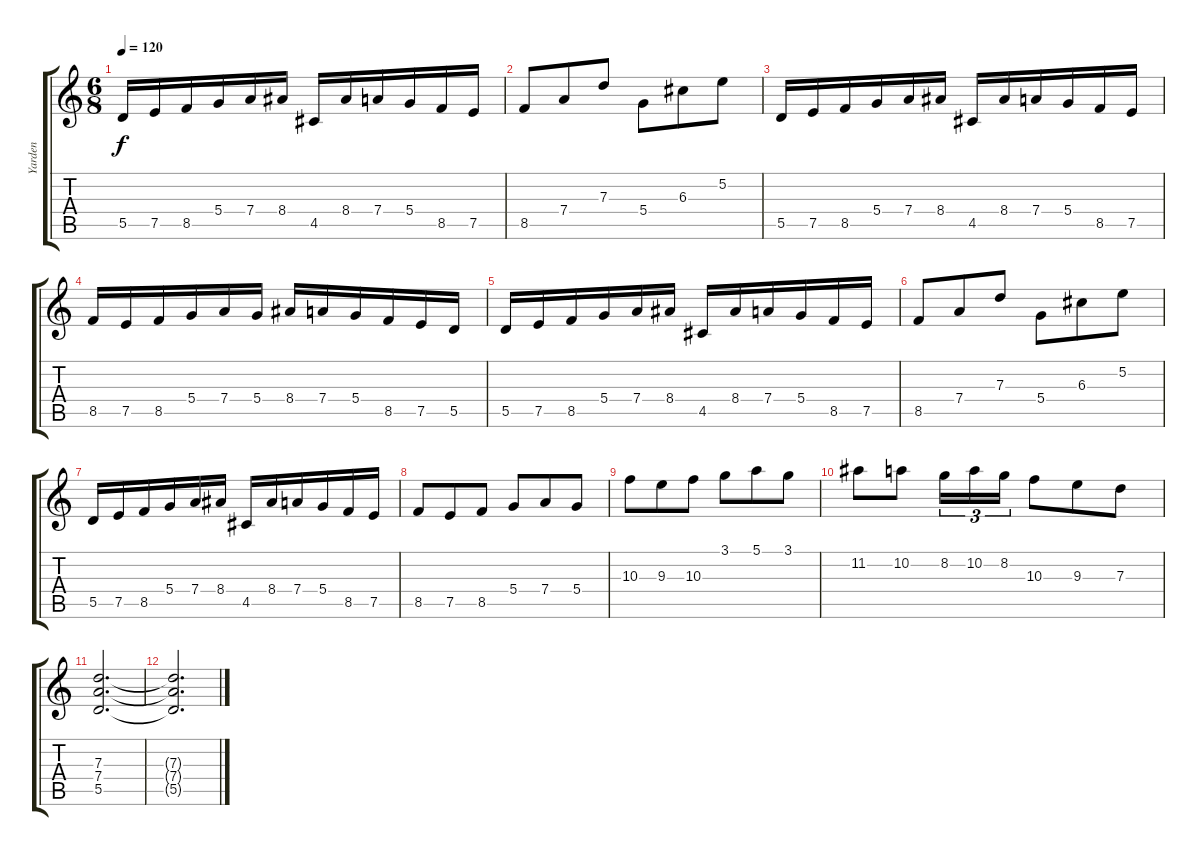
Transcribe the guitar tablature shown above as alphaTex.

\track ("Yarden" "Yarden") {instrument distortionguitar}
\staff {score tabs}
\tuning (E4 B3 G3 D3 A2 E2) {hide}
\ts (6 8)
\tempo 120
\clef g2
\ks c
5.5.16{dy f} 7.5.16 8.5.16 5.4.16 7.4.16 8.4.16 4.5.16 8.4.16 7.4.16 5.4.16 8.5.16 7.5.16 |
8.5.8 7.4.8 7.3.8 5.4.8 6.3.8 5.2.8 |
5.5.16 7.5.16 8.5.16 5.4.16 7.4.16 8.4.16 4.5.16 8.4.16 7.4.16 5.4.16 8.5.16 7.5.16 |
8.5.16 7.5.16 8.5.16 5.4.16 7.4.16 5.4.16 8.4.16 7.4.16 5.4.16 8.5.16 7.5.16 5.5.16 |
5.5.16 7.5.16 8.5.16 5.4.16 7.4.16 8.4.16 4.5.16 8.4.16 7.4.16 5.4.16 8.5.16 7.5.16 |
8.5.8 7.4.8 7.3.8 5.4.8 6.3.8 5.2.8 |
5.5.16 7.5.16 8.5.16 5.4.16 7.4.16 8.4.16 4.5.16 8.4.16 7.4.16 5.4.16 8.5.16 7.5.16 |
8.5.8 7.5.8 8.5.8 5.4.8 7.4.8 5.4.8 |
10.3.8 9.3.8 10.3.8 3.1.8 5.1.8 3.1.8 |
11.2.8 10.2.8 8.2.16{tu (3 2)} 10.2.16{tu (3 2)} 8.2.16{tu (3 2)} 10.3.8 9.3.8 7.3.8 |
(7.3 7.4 5.5).2{d} |
(7.3{t} 7.4{t} 5.5{t}).2{d}
